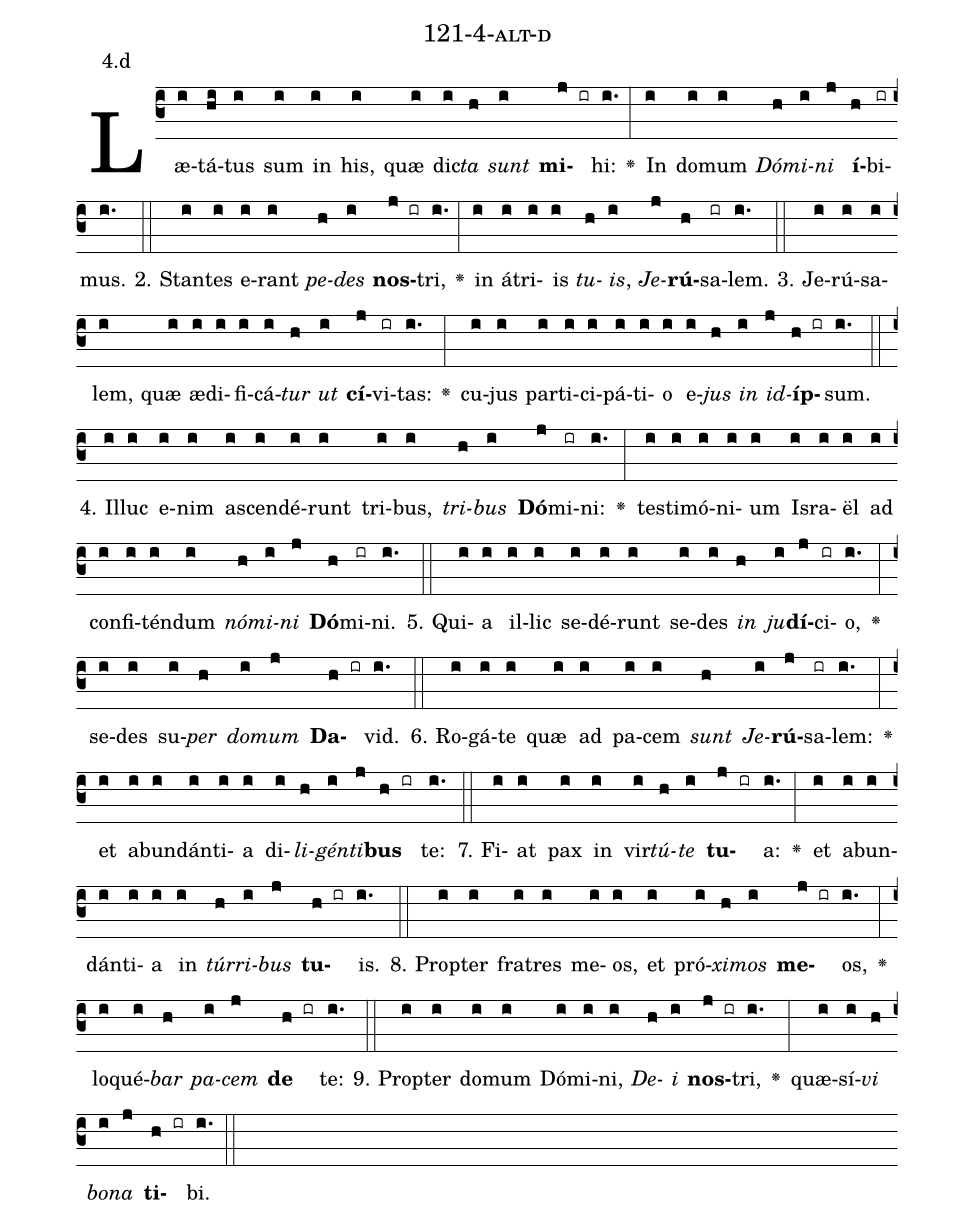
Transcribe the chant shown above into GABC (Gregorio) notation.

name: 121-4-alt-d;
annotation: 4.d;
%%
(c3)Læ(i)tá(hi)tus(i) sum(i) in(i) his,(i) quæ(i) dic(i)<i>ta</i>(h) <i>sunt</i>(i) <b>mi</b>(j ir)hi:(i.) <v>\greheightstar</v>(:) In(i) do(i)mum(i) <i>Dó</i>(h)<i>mi</i>(i)<i>ni</i>(j) <b>í</b>(h)bi(ir)mus.(i.) (::)
2. Stan(i)tes(i) e(i)rant(i) <i>pe</i>(h)<i>des</i>(i) <b>nos</b>(j ir)tri,(i.) <v>\greheightstar</v>(:) in(i) á(i)tri(i)is(i) <i>tu</i>(h)<i>is</i>,(i) <i>Je</i>(j)<b>rú</b>(h)sa(ir)lem.(i.) (::)
3. Je(i)rú(i)sa(i)lem,(i) quæ(i) æ(i)di(i)fi(i)cá(i)<i>tur</i>(h) <i>ut</i>(i) <b>cí</b>(j)vi(ir)tas:(i.) <v>\greheightstar</v>(:) cu(i)jus(i) par(i)ti(i)ci(i)pá(i)ti(i)o(i) e(i)<i>jus</i>(h) <i>in</i>(i) <i>id</i>(j)<b>íp</b>(h ir)sum.(i.) (::)
4. Il(i)luc(i) e(i)nim(i) a(i)scen(i)dé(i)runt(i) tri(i)bus,(i) <i>tri</i>(h)<i>bus</i>(i) <b>Dó</b>(j)mi(ir)ni:(i.) <v>\greheightstar</v>(:) tes(i)ti(i)mó(i)ni(i)um(i) Is(i)ra(i)ël(i) ad(i) con(i)fi(i)tén(i)dum(i) <i>nó</i>(h)<i>mi</i>(i)<i>ni</i>(j) <b>Dó</b>(h)mi(ir)ni.(i.) (::)
5. Qui(i)a(i) il(i)lic(i) se(i)dé(i)runt(i) se(i)des(i) <i>in</i>(h) <i>ju</i>(i)<b>dí</b>(j)ci(ir)o,(i.) <v>\greheightstar</v>(:) se(i)des(i) su(i)<i>per</i>(h) <i>do</i>(i)<i>mum</i>(j) <b>Da</b>(h ir)vid.(i.) (::)
6. Ro(i)gá(i)te(i) quæ(i) ad(i) pa(i)cem(i) <i>sunt</i>(h) <i>Je</i>(i)<b>rú</b>(j)sa(ir)lem:(i.) <v>\greheightstar</v>(:) et(i) ab(i)un(i)dán(i)ti(i)a(i) di(i)<i>li</i>(h)<i>gén</i>(i)<i>ti</i>(j)<b>bus</b>(h ir) te:(i.) (::)
7. Fi(i)at(i) pax(i) in(i) vir(i)<i>tú</i>(h)<i>te</i>(i) <b>tu</b>(j ir)a:(i.) <v>\greheightstar</v>(:) et(i) ab(i)un(i)dán(i)ti(i)a(i) in(i) <i>túr</i>(h)<i>ri</i>(i)<i>bus</i>(j) <b>tu</b>(h ir)is.(i.) (::)
8. Prop(i)ter(i) fra(i)tres(i) me(i)os,(i) et(i) pró(i)<i>xi</i>(h)<i>mos</i>(i) <b>me</b>(j ir)os,(i.) <v>\greheightstar</v>(:) lo(i)qué(i)<i>bar</i>(h) <i>pa</i>(i)<i>cem</i>(j) <b>de</b>(h ir) te:(i.) (::)
9. Prop(i)ter(i) do(i)mum(i) Dó(i)mi(i)ni,(i) <i>De</i>(h)<i>i</i>(i) <b>nos</b>(j ir)tri,(i.) <v>\greheightstar</v>(:) quæ(i)sí(i)<i>vi</i>(h) <i>bo</i>(i)<i>na</i>(j) <b>ti</b>(h ir)bi.(i.) (::)
